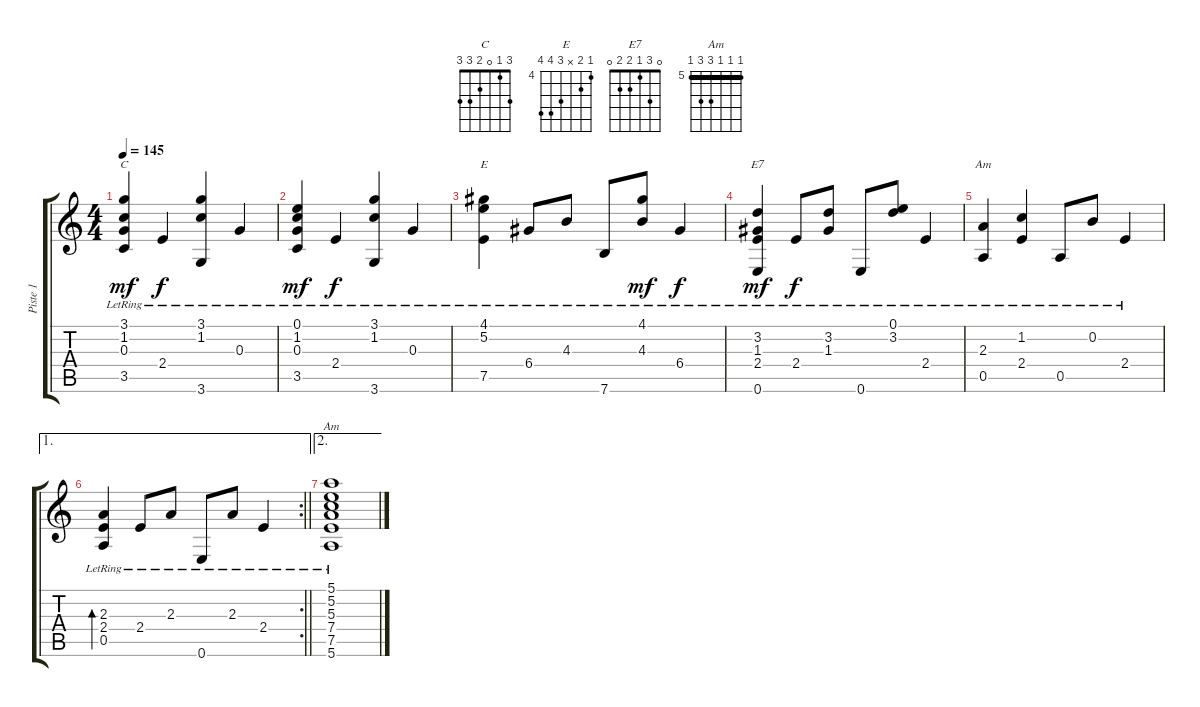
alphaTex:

\track ("Piste 1" "Piste 1") {instrument acousticguitarnylon}
\staff {score tabs}
\tuning (E4 B3 G3 D3 A2 E2) {hide}
\chord ("C" 3 1 0 2 3 3)
\chord ("E" 4 5 x 6 7 7) {firstfret 4}
\chord ("E7" 0 3 1 2 2 0)
\chord ("Am" 0 1 2 2 0 x)
\chord ("Am" 5 5 5 7 7 5) {firstfret 5 barre 5}
\ts (4 4)
\tempo 145
\clef g2
\ks c
(3.1{lr} 1.2{lr} 0.3{lr} 3.5{lr}).4{ch "C" dy mf} 2.4{lr}.4{dy f} (3.1{lr} 1.2{lr} 3.6{lr}).4 0.3{lr}.4 |
(0.1{lr} 1.2{lr} 0.3{lr} 3.5{lr}).4{dy mf} 2.4{lr}.4{dy f} (3.1{lr} 1.2{lr} 3.6{lr}).4 0.3{lr}.4 |
(4.1{lr} 5.2{lr} 7.5{lr}).4{ch "E"} 6.4{lr}.8 4.3{lr}.8 7.6{lr}.8 (4.1{lr} 4.3{lr}).8{dy mf} 6.4{lr}.4{dy f} |
(3.2{lr} 1.3{lr} 2.4{lr} 0.6{lr}).4{ch "E7" dy mf} 2.4{lr}.8{dy f} (3.2{lr} 1.3{lr}).8 0.6{lr}.8 (0.1{lr} 3.2{lr}).8 2.4{lr}.4 |
(2.3{lr} 0.5{lr}).4{ch "Am"} (1.2{lr} 2.4{lr}).4 0.5{lr}.8 0.2{lr}.8 2.4{lr}.4 |
\ae 1
\rc 2
\barLineRight lightlight
(2.3{lr} 2.4{lr} 0.5{lr}).4{bd 240} 2.4{lr}.8 2.3{lr}.8 0.6{lr}.8 2.3{lr}.8 2.4{lr}.4 |
\ae 2
(5.1{lr} 5.2{lr} 5.3{lr} 7.4{lr} 7.5{lr} 5.6{lr}).1{ch "Am"}
